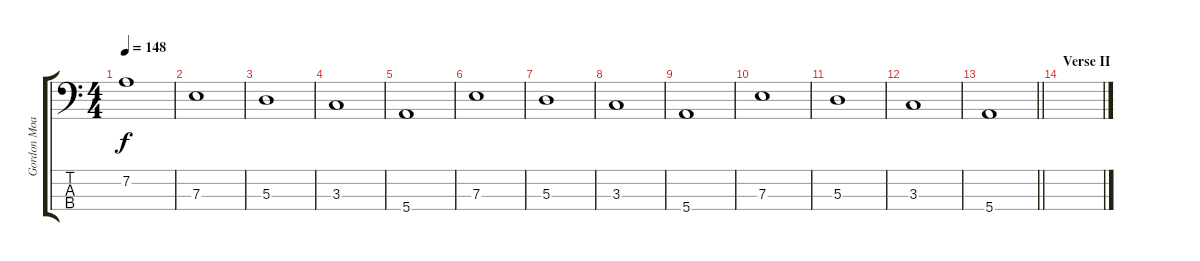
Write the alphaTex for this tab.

\track ("Gordon Moakes" "Gordon Moa") {instrument electricbassfinger}
\staff {score tabs}
\tuning (G2 D2 A1 E1) {hide}
\ts (4 4)
\tempo 148
\clef f4
\ks c
7.2.1{dy f} |
7.3.1 |
5.3.1 |
3.3.1 |
5.4.1 |
7.3.1 |
5.3.1 |
3.3.1 |
5.4.1 |
7.3.1 |
5.3.1 |
3.3.1 |
\barLineRight lightlight
5.4.1 |
\section ("" "Verse II")
